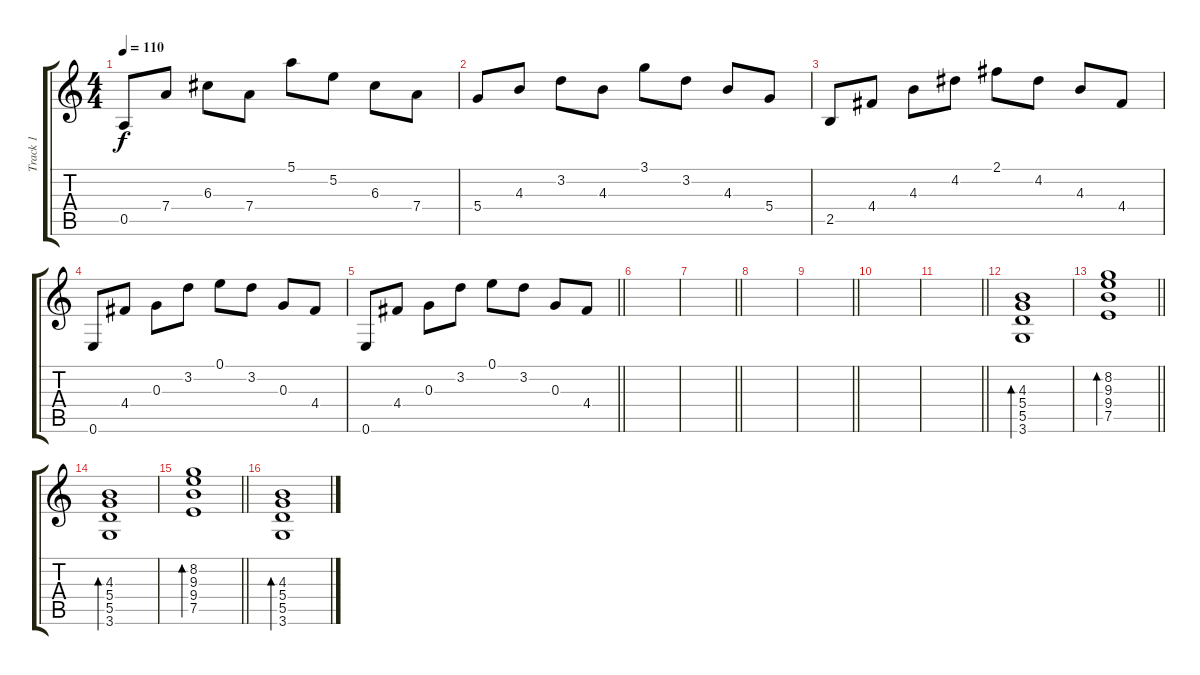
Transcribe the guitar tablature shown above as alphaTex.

\track ("Track 1" "Track 1") {instrument electricguitarjazz}
\staff {score tabs}
\tuning (E4 B3 G3 D3 A2 E2) {hide}
\ts (4 4)
\tempo 110
\clef g2
\ks c
0.5.8{dy f} 7.4.8 6.3.8 7.4.8 5.1.8 5.2.8 6.3.8 7.4.8 |
5.4.8 4.3.8 3.2.8 4.3.8 3.1.8 3.2.8 4.3.8 5.4.8 |
2.5.8 4.4.8 4.3.8 4.2.8 2.1.8 4.2.8 4.3.8 4.4.8 |
0.6.8 4.4.8 0.3.8 3.2.8 0.1.8 3.2.8 0.3.8 4.4.8 |
\barLineRight lightlight
0.6.8 4.4.8 0.3.8 3.2.8 0.1.8 3.2.8 0.3.8 4.4.8 |
|
\barLineRight lightlight
|
|
\barLineRight lightlight
|
|
\barLineRight lightlight
|
(4.3 5.4 5.5 3.6).1{bd 120} |
\barLineRight lightlight
(8.2 9.3 9.4 7.5).1{bd 120} |
(4.3 5.4 5.5 3.6).1{bd 120} |
\barLineRight lightlight
(8.2 9.3 9.4 7.5).1{bd 120} |
(4.3 5.4 5.5 3.6).1{bd 120}
